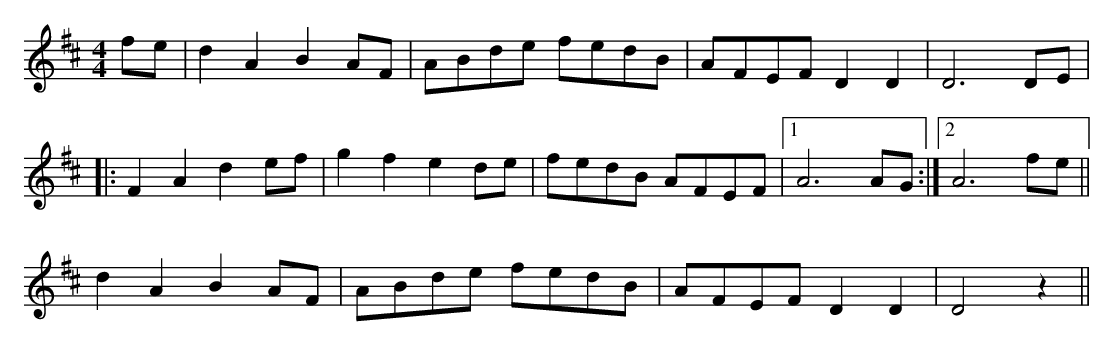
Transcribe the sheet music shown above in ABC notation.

X:1
M:4/4
K:D
fe|d2A2 B2AF|ABde fedB|AFEF D2D2|D6 DE|
|:F2A2 d2ef|g2f2 e2de|fedB AFEF|1 A6 AG:|2 A6 fe||
d2A2 B2AF|ABde fedB|AFEF D2D2|D4 z2||
